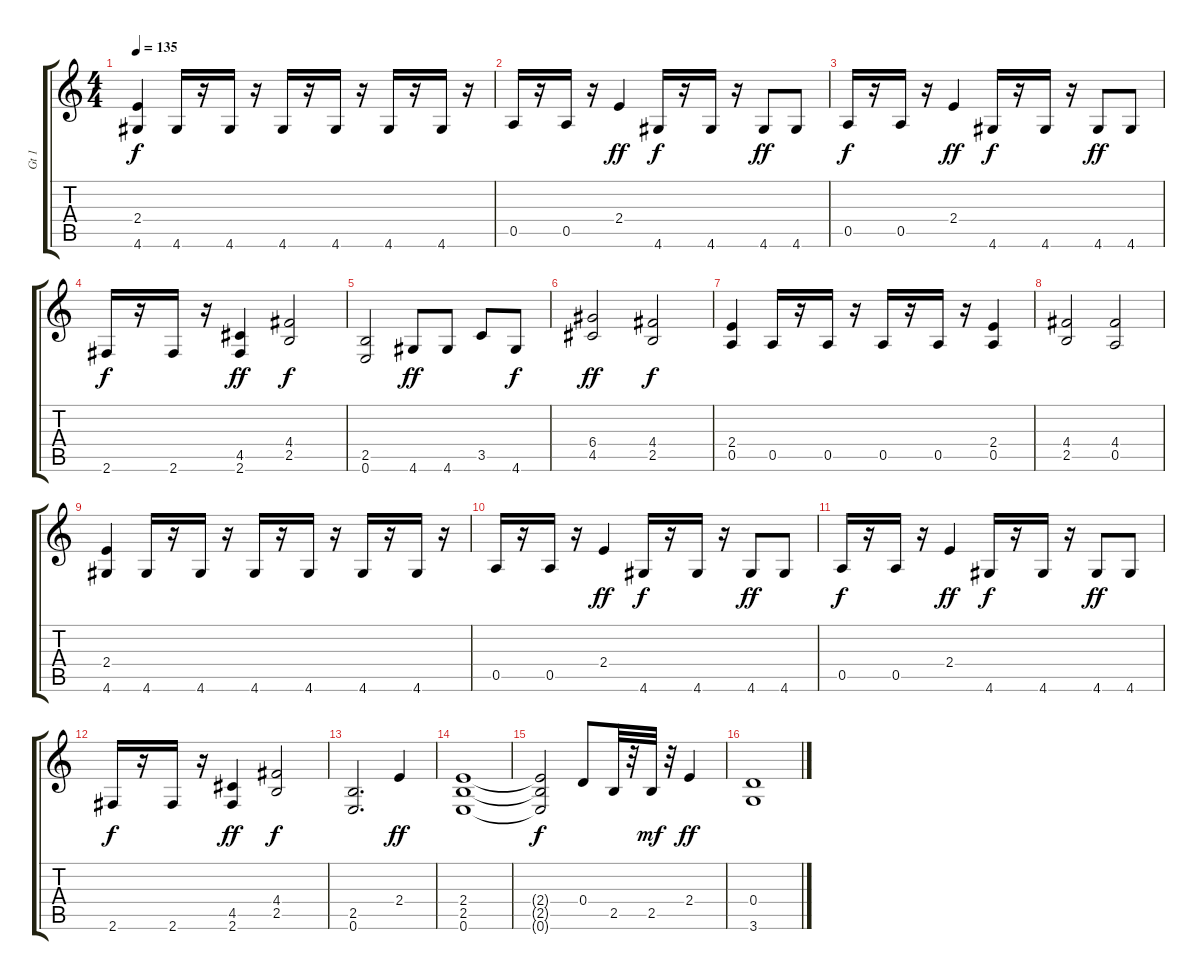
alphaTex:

\track ("Gt 1                                " "Gt 1      ") {instrument overdrivenguitar}
\staff {score tabs}
\tuning (E4 B3 G3 D3 A2 E2) {hide}
\ts (4 4)
\tempo 135
\clef g2
\ks c
(2.4 4.6).4{dy f} 4.6.16 r.16 4.6.16 r.16 4.6.16 r.16 4.6.16 r.16 4.6.16 r.16 4.6.16 r.16 |
0.5.16 r.16 0.5.16 r.16 2.4.4{dy ff} 4.6.16{dy f} r.16 4.6.16 r.16 4.6.8{dy ff} 4.6.8 |
0.5.16{dy f} r.16 0.5.16 r.16 2.4.4{dy ff} 4.6.16{dy f} r.16 4.6.16 r.16 4.6.8{dy ff} 4.6.8 |
2.6.16{dy f} r.16 2.6.16 r.16 (4.5 2.6).4{dy ff} (4.4 2.5).2{dy f} |
(2.5 0.6).2 4.6.8{dy ff} 4.6.8 3.5.8 4.6.8{dy f} |
(6.4 4.5).2{dy ff} (4.4 2.5).2{dy f} |
(2.4 0.5).4 0.5.16 r.16 0.5.16 r.16 0.5.16 r.16 0.5.16 r.16 (2.4 0.5).4 |
(4.4 2.5).2 (4.4 0.5).2 |
(2.4 4.6).4 4.6.16 r.16 4.6.16 r.16 4.6.16 r.16 4.6.16 r.16 4.6.16 r.16 4.6.16 r.16 |
0.5.16 r.16 0.5.16 r.16 2.4.4{dy ff} 4.6.16{dy f} r.16 4.6.16 r.16 4.6.8{dy ff} 4.6.8 |
0.5.16{dy f} r.16 0.5.16 r.16 2.4.4{dy ff} 4.6.16{dy f} r.16 4.6.16 r.16 4.6.8{dy ff} 4.6.8 |
2.6.16{dy f} r.16 2.6.16 r.16 (4.5 2.6).4{dy ff} (4.4 2.5).2{dy f} |
(2.5 0.6).2{d} 2.4.4{dy ff} |
(2.4 2.5 0.6).1 |
(2.4{t} 2.5{t} 0.6{t}).2{dy f} 0.4.8 2.5.32 r.32 2.5.32{dy mf} r.32 2.4.4{dy ff} |
(0.4 3.6).1
